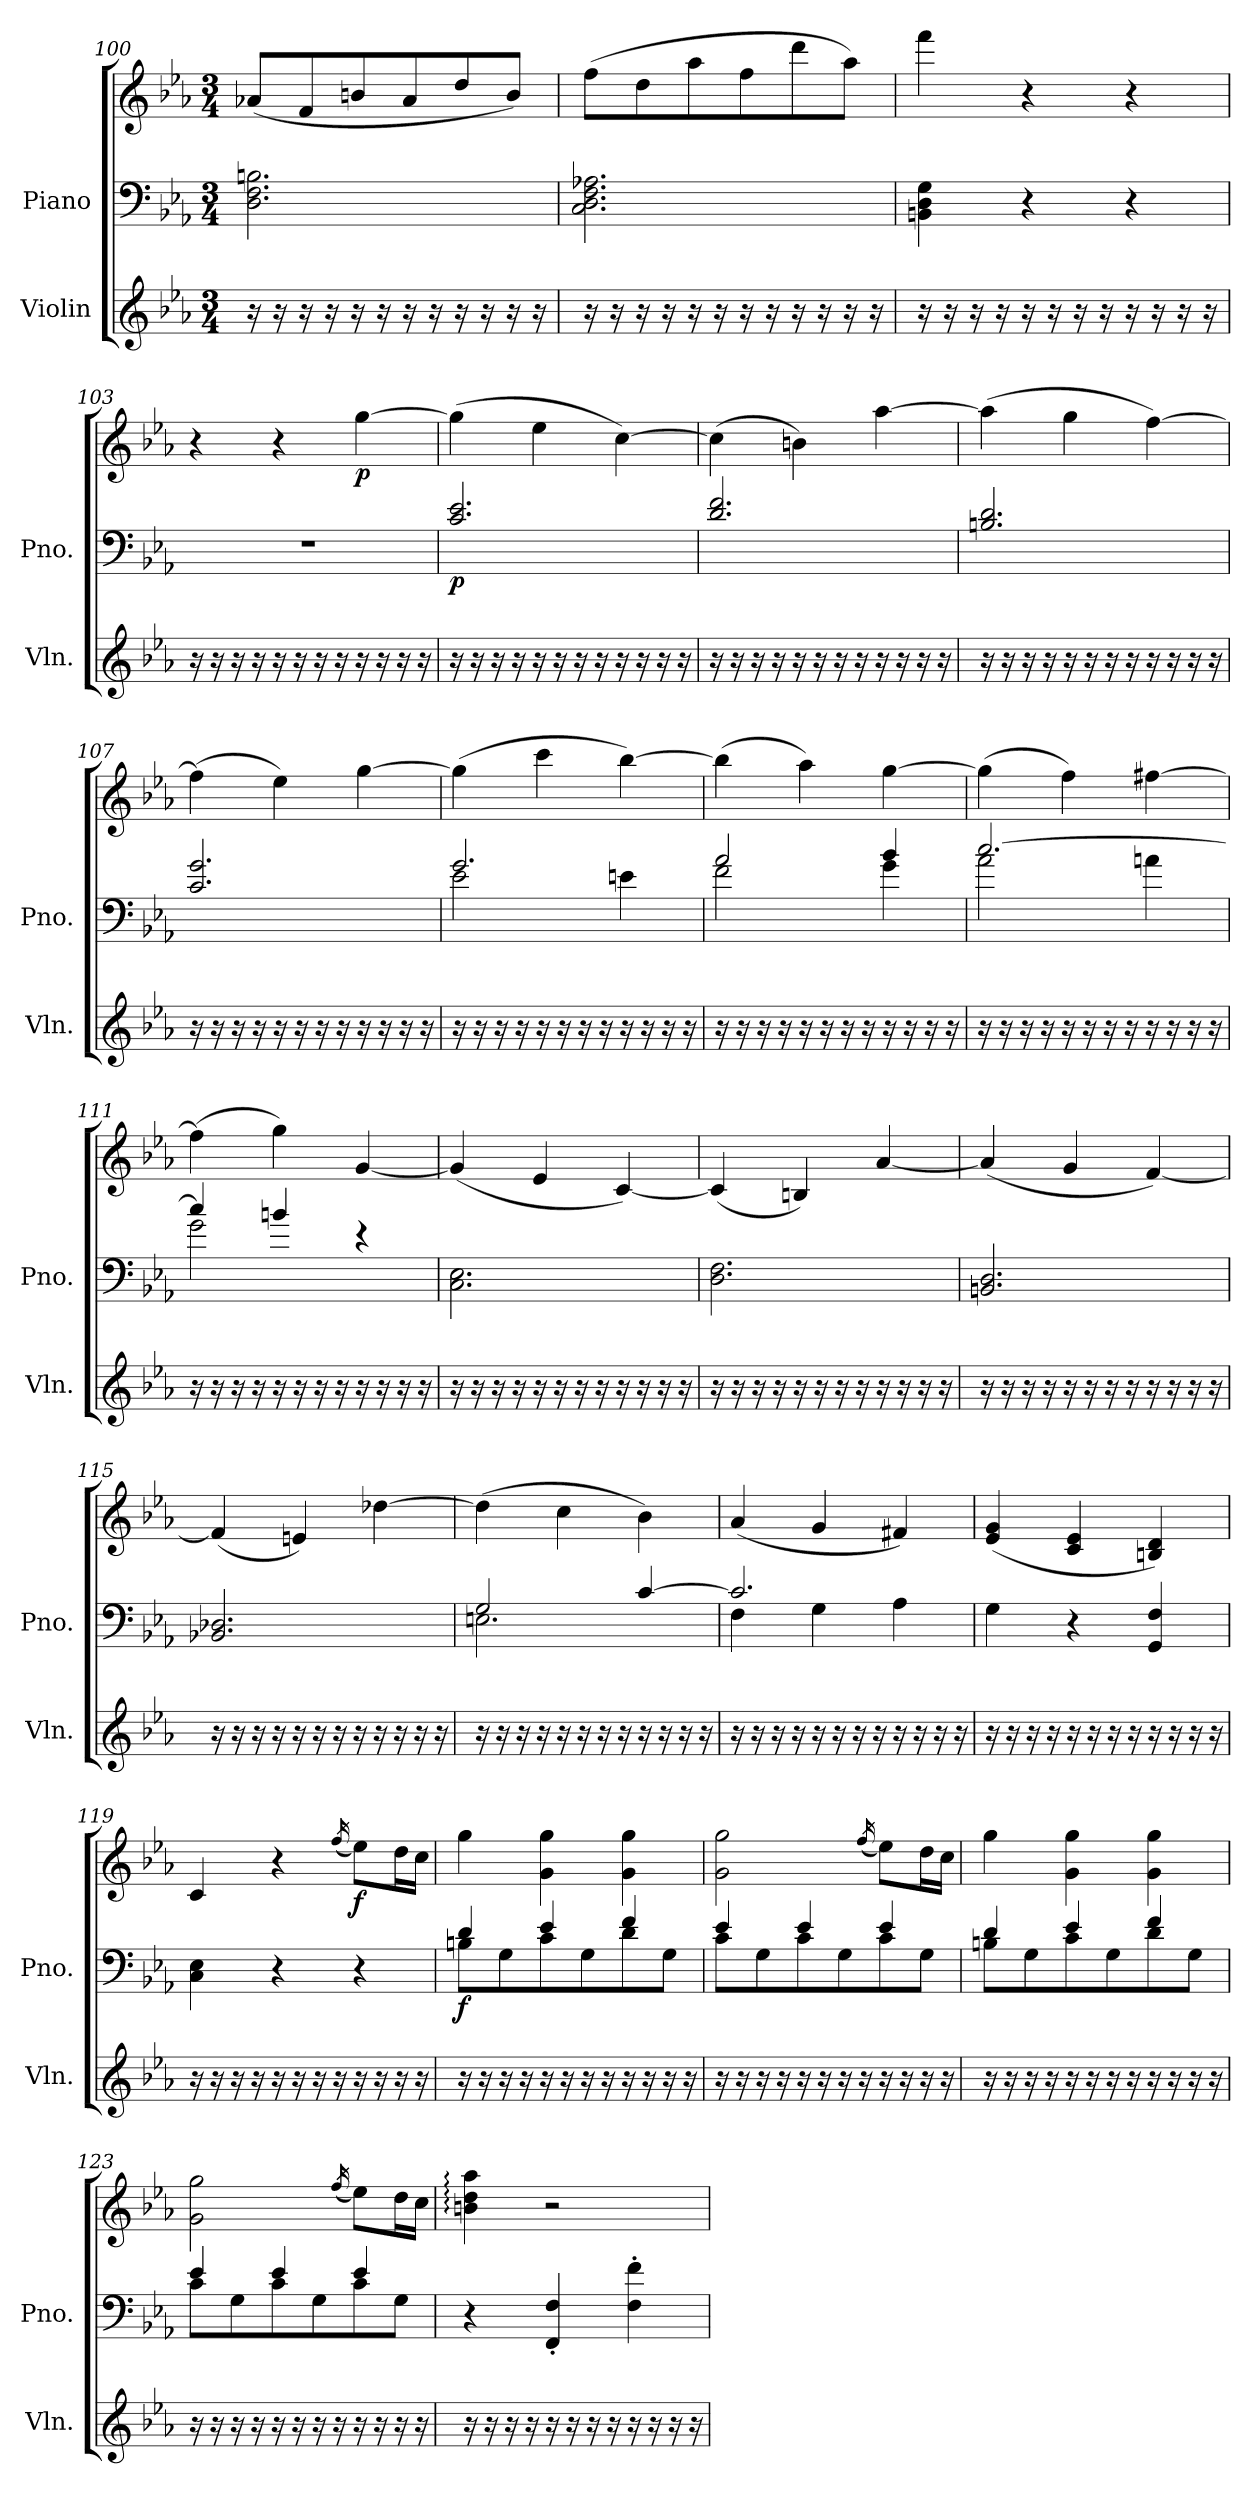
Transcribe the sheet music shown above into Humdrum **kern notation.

**kern	**kern	**kern	**dynam
*part2	*part1	*part1	*part1
*staff3	*staff2	*staff1	*staff1/2
*I"Violin	*I"Piano	*	*
*I'Vln.	*I'Pno.	*	*
*clefG2	*clefF4	*clefG2	*
*k[b-e-a-]	*k[b-e-a-]	*k[b-e-a-]	*
*M3/4	*M3/4	*M3/4	*
=100	=100	=100	=100
16r	2.D\ 2.F\ 2.Bn\	(<8a-X/L	.
16r	.	.	.
16r	.	8f/	.
16r	.	.	.
16r	.	8bn/	.
16r	.	.	.
16r	.	8a-/	.
16r	.	.	.
16r	.	8dd/	.
16r	.	.	.
16r	.	8b/J)	.
16r	.	.	.
!!LO:LB:g=z
=101	=101	=101	=101
16r	2.C\ 2.D\ 2.F\ 2.A-X\	(>8ff\L	.
16r	.	.	.
16r	.	8dd\	.
16r	.	.	.
16r	.	8aa-\	.
16r	.	.	.
16r	.	8ff\	.
16r	.	.	.
16r	.	8ddd\	.
16r	.	.	.
16r	.	8aa-\J)	.
16r	.	.	.
=102	=102	=102	=102
16r	4BBn\ 4D\ 4G\	4fff\	.
16r	.	.	.
16r	.	.	.
16r	.	.	.
16r	4r	4r	.
16r	.	.	.
16r	.	.	.
16r	.	.	.
16r	4r	4r	.
16r	.	.	.
16r	.	.	.
16r	.	.	.
=103	=103	=103	=103
16r	2.r	4r	.
16r	.	.	.
16r	.	.	.
16r	.	.	.
16r	.	4r	.
16r	.	.	.
16r	.	.	.
16r	.	.	.
!	!	!	!LO:DY:b
16r	.	[4gg\	p
16r	.	.	.
16r	.	.	.
16r	.	.	.
=104	=104	=104	=104
!	!	!	!LO:DY:b=2
16r	2.c/ 2.e-/	(>4gg\]	p
16r	.	.	.
16r	.	.	.
16r	.	.	.
16r	.	4ee-\	.
16r	.	.	.
16r	.	.	.
16r	.	.	.
16r	.	[4cc\)	.
16r	.	.	.
16r	.	.	.
16r	.	.	.
!!LO:LB:g=z
=105	=105	=105	=105
16r	2.d/ 2.f/	(>4cc\]	.
16r	.	.	.
16r	.	.	.
16r	.	.	.
16r	.	4bn\)	.
16r	.	.	.
16r	.	.	.
16r	.	.	.
16r	.	[4aa-\	.
16r	.	.	.
16r	.	.	.
16r	.	.	.
=106	=106	=106	=106
16r	2.Bn/ 2.d/	(>4aa-\]	.
16r	.	.	.
16r	.	.	.
16r	.	.	.
16r	.	4gg\	.
16r	.	.	.
16r	.	.	.
16r	.	.	.
16r	.	[4ff\)	.
16r	.	.	.
16r	.	.	.
16r	.	.	.
=107	=107	=107	=107
16r	2.c/ 2.g/	(>4ff\]	.
16r	.	.	.
16r	.	.	.
16r	.	.	.
16r	.	4ee-\)	.
16r	.	.	.
16r	.	.	.
16r	.	.	.
16r	.	[4gg\	.
16r	.	.	.
16r	.	.	.
16r	.	.	.
=108	=108	=108	=108
*	*^	*	*
16r	2.g/	2e-\	(>4gg\]	.
16r	.	.	.	.
16r	.	.	.	.
16r	.	.	.	.
16r	.	.	4ccc\	.
16r	.	.	.	.
16r	.	.	.	.
16r	.	.	.	.
16r	.	4en\	[4bb-\)	.
16r	.	.	.	.
16r	.	.	.	.
16r	.	.	.	.
!!LO:PB:g=z
=109	=109	=109	=109	=109
16r	2a-/	2f\	(>4bb-\]	.
16r	.	.	.	.
16r	.	.	.	.
16r	.	.	.	.
16r	.	.	4aa-\)	.
16r	.	.	.	.
16r	.	.	.	.
16r	.	.	.	.
16r	4b-/	4g\	[4gg\	.
16r	.	.	.	.
16r	.	.	.	.
16r	.	.	.	.
=110	=110	=110	=110	=110
16r	[2.cc/	2a-\	(>4gg\]	.
16r	.	.	.	.
16r	.	.	.	.
16r	.	.	.	.
16r	.	.	4ff\)	.
16r	.	.	.	.
16r	.	.	.	.
16r	.	.	.	.
16r	.	4an\	[4ff#X\	.
16r	.	.	.	.
16r	.	.	.	.
16r	.	.	.	.
=111	=111	=111	=111	=111
16r	4cc/]	2g\	(>4ff#\]	.
16r	.	.	.	.
16r	.	.	.	.
16r	.	.	.	.
16r	4bn/	.	4gg\)	.
16r	.	.	.	.
16r	.	.	.	.
16r	.	.	.	.
16r	4re	4ryy	[4g/	.
16r	.	.	.	.
16r	.	.	.	.
16r	.	.	.	.
*	*v	*v	*	*
=112	=112	=112	=112
16r	2.C\ 2.E-\	(<4g/]	.
16r	.	.	.
16r	.	.	.
16r	.	.	.
16r	.	4e-/	.
16r	.	.	.
16r	.	.	.
16r	.	.	.
16r	.	[4c/)	.
16r	.	.	.
16r	.	.	.
16r	.	.	.
!!LO:LB:g=z
=113	=113	=113	=113
16r	2.D\ 2.F\	(<4c/]	.
16r	.	.	.
16r	.	.	.
16r	.	.	.
16r	.	4Bn/)	.
16r	.	.	.
16r	.	.	.
16r	.	.	.
16r	.	[4a-/	.
16r	.	.	.
16r	.	.	.
16r	.	.	.
=114	=114	=114	=114
16r	2.BBn/ 2.D/	(<4a-/]	.
16r	.	.	.
16r	.	.	.
16r	.	.	.
16r	.	4g/	.
16r	.	.	.
16r	.	.	.
16r	.	.	.
16r	.	[4f/)	.
16r	.	.	.
16r	.	.	.
16r	.	.	.
=115	=115	=115	=115
16r	2.BB-X/ 2.D-X/	(<4f/]	.
16r	.	.	.
16r	.	.	.
16r	.	.	.
16r	.	4en/)	.
16r	.	.	.
16r	.	.	.
16r	.	.	.
16r	.	[4dd-X\	.
16r	.	.	.
16r	.	.	.
16r	.	.	.
=116	=116	=116	=116
*	*^	*	*
16r	2G/	2.En\	(>4dd-\]	.
16r	.	.	.	.
16r	.	.	.	.
16r	.	.	.	.
16r	.	.	4cc\	.
16r	.	.	.	.
16r	.	.	.	.
16r	.	.	.	.
16r	[4c/	.	4b-\)	.
16r	.	.	.	.
16r	.	.	.	.
16r	.	.	.	.
!!LO:LB:g=z
=117	=117	=117	=117	=117
16r	2.c/]	4F\	(<4a-/	.
16r	.	.	.	.
16r	.	.	.	.
16r	.	.	.	.
16r	.	4G\	4g/	.
16r	.	.	.	.
16r	.	.	.	.
16r	.	.	.	.
16r	.	4A-\	4f#X/)	.
16r	.	.	.	.
16r	.	.	.	.
16r	.	.	.	.
*	*v	*v	*	*
=118	=118	=118	=118
16r	4G\	(<4e-/ 4g/	.
16r	.	.	.
16r	.	.	.
16r	.	.	.
16r	4r	4c/ 4e-/	.
16r	.	.	.
16r	.	.	.
16r	.	.	.
16r	4GG/ 4F/	4Bn/ 4d/)	.
16r	.	.	.
16r	.	.	.
16r	.	.	.
=119	=119	=119	=119
16r	4C\ 4E-\	4c/	.
16r	.	.	.
16r	.	.	.
16r	.	.	.
16r	4r	4r	.
16r	.	.	.
16r	.	.	.
16r	.	.	.
.	.	(<16qff/	.
!	!	!	!LO:DY:b
16r	4r	8ee-\L)	f
16r	.	.	.
16r	.	16dd\L	.
16r	.	16cc\JJ	.
=120	=120	=120	=120
*	*^	*	*
!	!	!	!	!LO:DY:b=2
16r	4d/	8Bn\L	4gg\	f
16r	.	.	.	.
16r	.	8G\	.	.
16r	.	.	.	.
16r	4e-/	8c\	4g\ 4gg\	.
16r	.	.	.	.
16r	.	8G\	.	.
16r	.	.	.	.
16r	4f/	8d\	4g\ 4gg\	.
16r	.	.	.	.
16r	.	8G\J	.	.
16r	.	.	.	.
!!LO:LB:g=z
=121	=121	=121	=121	=121
16r	4e-/	8c\L	2g\ 2gg\	.
16r	.	.	.	.
16r	.	8G\	.	.
16r	.	.	.	.
16r	4e-/	8c\	.	.
16r	.	.	.	.
16r	.	8G\	.	.
16r	.	.	.	.
.	.	.	(<16qff/	.
16r	4e-/	8c\	8ee-\L)	.
16r	.	.	.	.
16r	.	8G\J	16dd\L	.
16r	.	.	16cc\JJ	.
=122	=122	=122	=122	=122
16r	4d/	8Bn\L	4gg\	.
16r	.	.	.	.
16r	.	8G\	.	.
16r	.	.	.	.
16r	4e-/	8c\	4g\ 4gg\	.
16r	.	.	.	.
16r	.	8G\	.	.
16r	.	.	.	.
16r	4f/	8d\	4g\ 4gg\	.
16r	.	.	.	.
16r	.	8G\J	.	.
16r	.	.	.	.
=123	=123	=123	=123	=123
16r	4e-/	8c\L	2g\ 2gg\	.
16r	.	.	.	.
16r	.	8G\	.	.
16r	.	.	.	.
16r	4e-/	8c\	.	.
16r	.	.	.	.
16r	.	8G\	.	.
16r	.	.	.	.
.	.	.	(<16qff/	.
16r	4e-/	8c\	8ee-\L)	.
16r	.	.	.	.
16r	.	8G\J	16dd\L	.
16r	.	.	16cc\JJ	.
*	*v	*v	*	*
=124	=124	=124	=124
16r	4r	4bn\: 4dd\: 4aa-\:	.
16r	.	.	.
16r	.	.	.
16r	.	.	.
16r	4FF/' 4F/'	2r	.
16r	.	.	.
16r	.	.	.
16r	.	.	.
16r	4F\' 4f\'	.	.
16r	.	.	.
16r	.	.	.
16r	.	.	.
=	=	=	=
*-	*-	*-	*-
